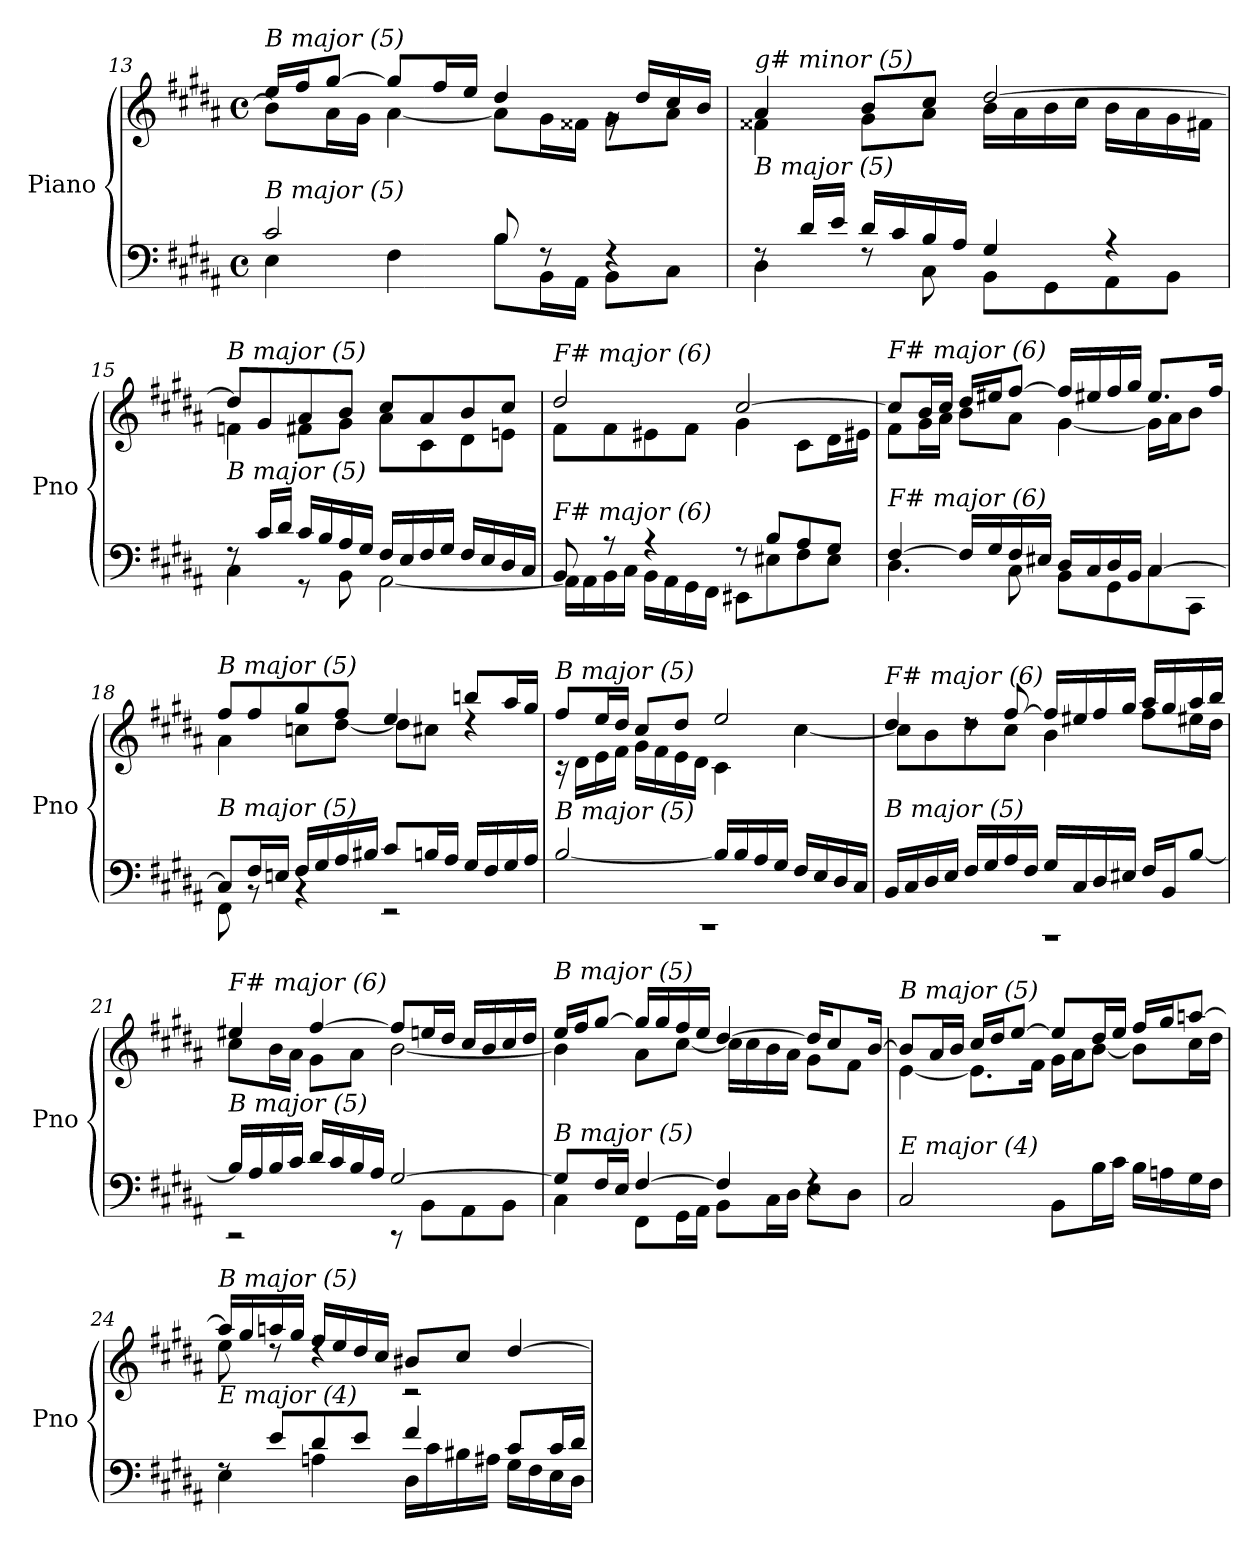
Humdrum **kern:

**kern	**kern
*part1	*part1
*staff2	*staff1
*I"Piano	*
*I'Pno	*
*clefF4	*clefG2
*k[f#c#g#d#a#]	*k[f#c#g#d#a#]
*M4/4	*M4/4
*met(c)	*met(c)
=13	=13
*^	*^
!	!	!LO:TX:i:t=B major (5)	!
!LO:TX:i:t=B major (5)	!	!	!
2c#/	4E\	16ee/LL	8b\L]
.	.	16ff#/J	.
.	.	[8gg#/J	16a#\L
.	.	.	16g#\JJ
.	4F#\	8gg#/L]	[4a#\
.	.	16ff#/L	.
.	.	16ee/JJ	.
8B/	8B\L	4dd#/	8a#\L]
8rF	16BB\L	.	16g#\L
.	16AA#\JJ	.	16f##Xi\JJ
4rF	8BB\L	16rg	8g#\L
.	.	16dd#/LL	.
.	8C#\J	16cc#/	8a#\J
.	.	16b/JJ	.
!!LO:PB:g=z	!!
=14	=14	=14	=14
!	!	!LO:TX:i:t=g# minor (5)	!
!LO:TX:i:t=B major (5)	!	!	!
8rF	4D#\	4a#/	4f##X\
16d#/LL	.	.	.
16e/JJ	.	.	.
16d#/LL	8rF	8b/L	8g#\L
16c#/	.	.	.
16B/	8C#\	8cc#/J	8a#\J
16A#/JJ	.	.	.
4G#/	8BB\L	[2dd#/	16b\LL
.	.	.	16a#\
.	8GG#\	.	16b\
.	.	.	16cc#\JJ
4r	8AA#\	.	16b\LL
.	.	.	16a#\
.	8BB\J	.	16g#\
.	.	.	16f#X\JJ
=15	=15	=15	=15
!	!	!LO:TX:i:t=B major (5)	!
!LO:TX:i:t=B major (5)	!	!	!
8rF	4C#\	8dd#/L]	4fnj\
16c#/LL	.	8g#/	.
16d#/JJ	.	.	.
16c#/LL	8r	8a#/	8f#\L
16B/	.	.	.
16A#/	8BB\	8b/J	8g#\J
16G#/JJ	.	.	.
16F#/LL	[2AA#\	8cc#/L	8a#\L
16E/	.	.	.
16F#/	.	8a#/	8c#\
16G#/JJ	.	.	.
16F#/LL	.	8b/	8d#\
16E/	.	.	.
16D#/	.	8cc#/J	8en\J
16C#/JJ	.	.	.
=16	=16	=16	=16
!	!	!LO:TX:i:t=F# major (6)	!
!LO:TX:i:t=F# major (6)	!	!	!
8BB/	16AA#\LL]	2dd#/	8f#\L
.	16AA#\	.	.
8r	16BB\	.	8f#\
.	16C#\JJ	.	.
4r	16BB\LL	.	8e#X\
.	16AA#\	.	.
.	16GG#\	.	8f#\J
.	16FF#\JJ	.	.
8r	8EE#X\L	[2cc#/	4g#\
8B/L	8E#X\	.	.
8A#/	8F#\	.	8c#\L
8G#/J	8E#\J	.	16d#\L
.	.	.	16e#X\JJ
!!LO:LB:g=z	!!
=17	=17	=17	=17
!	!	!LO:TX:i:t=F# major (6)	!
!LO:TX:i:t=F# major (6)	!	!	!
[4F#/	4.D#\	8cc#/L]	8f#\L
.	.	16b/L	16g#\L
.	.	16cc#/JJ	16a#\JJ
16F#/LL]	.	16dd#/LL	8b\L
16G#/	.	16ee#X/J	.
16F#/	8C#\	[8ff#/J	8a#\J
16E#X/JJ	.	.	.
16D#/LL	8BB\L	16ff#/LL]	[4g#\
16C#/	.	16ee#X/	.
16D#/	8GG#\	16ff#/	.
16BB/JJ	.	16gg#/JJ	.
[4C#/	8C#\	8.ee#/L	16g#\LL]
.	.	.	16a#\J
.	8CC#\J	.	8b\J
.	.	16ff#/Jk	.
=18	=18	=18	=18
!	!	!LO:TX:i:t=B major (5)	!
!LO:TX:i:t=B major (5)	!	!	!
8C#/L]	8FF#\	8ff#/L	4a#\
16F#/L	8rBB	8ff#/	.
16En/JJ	.	.	.
16F#/LL	4rBB	8gg#/	8ccnj\L
16G#/	.	.	.
16A#/	.	8ff#/J	[8dd#\J
16B#Xi/JJ	.	.	.
8c#/L	2r	4ee/	8dd#\L]
16Bn/L	.	.	8cc#\J
16A#/JJ	.	.	.
16G#/LL	.	8bbn/L	4rdd
16F#/	.	.	.
16G#/	.	16aa#/L	.
16A#/JJ	.	16gg#/JJ	.
!!LO:LB:g=z	!!
=19	=19	=19	=19
!	!	!LO:TX:i:t=B major (5)	!
!LO:TX:i:t=B major (5)	!	!	!
1rCC	[2B/	8ff#/L	16r
.	.	.	16d#\LL
.	.	16ee/L	16e\
.	.	16dd#/JJ	16f#\JJ
.	.	8cc#/L	16g#\LL
.	.	.	16f#\
.	.	8dd#/J	16e\
.	.	.	16d#\JJ
.	16B/LL]	2ee/	4c#\
.	16B/	.	.
.	16A#/	.	.
.	16G#/JJ	.	.
.	16F#/LL	.	[4cc#\
.	16E/	.	.
.	16D#/	.	.
.	16C#/JJ	.	.
!!LO:LB:g=z	!!
=20	=20	=20	=20
!	!	!LO:TX:i:t=F# major (6)	!
!LO:TX:i:t=B major (5)	!	!	!
1rAAA	16BB/LL	4dd#/	8cc#\L]
.	16C#/	.	.
.	16D#/	.	8b\
.	16E/JJ	.	.
.	16F#/LL	8rdd	8dd#\
.	16G#/	.	.
.	16A#/	[8ff#/	8cc#\J
.	16F#/JJ	.	.
.	16G#/LL	16ff#/LL]	4b\
.	16C#/	16ee#X/	.
.	16D#/	16ff#/	.
.	16E#Xi/JJ	16gg#/JJ	.
.	16F#/LL	16aa#/LL	8ff#\L
.	16BB/J	16gg#/	.
.	[8B/J	16aa#/	16ee#X\L
.	.	16bb/JJ	16dd#\JJ
=21	=21	=21	=21
!	!	!LO:TX:i:t=F# major (6)	!
!LO:TX:i:t=B major (5)	!	!	!
2rCC	16B/LL]	4ee#X/	8cc#\L
.	16A#/	.	.
.	16B/	.	16b\L
.	16c#/JJ	.	16a#\JJ
.	16d#/LL	[4ff#/	8g#\L
.	16c#/	.	.
.	16B/	.	8a#\J
.	16A#/JJ	.	.
[2G#/	8rCC	8ff#/L]	[2b\
.	8BB\L	16een/L	.
.	.	16dd#/JJ	.
.	8AA#\	16cc#/LL	.
.	.	16b/	.
.	8BB\J	16cc#/	.
.	.	16dd#/JJ	.
!!LO:LB:g=z	!!
=22	=22	=22	=22
!	!	!LO:TX:i:t=B major (5)	!
!LO:TX:i:t=B major (5)	!	!	!
8G#/L]	4C#\	16ee/LL	4b\]
.	.	16ff#/J	.
16F#/L	.	[8gg#/J	.
16E/JJ	.	.	.
[4F#/	8FF#\L	16gg#/LL]	8a#\L
.	.	16gg#/	.
.	16GG#\L	16ff#/	[8cc#\J
.	16AA#\JJ	16ee/JJ	.
4F#/]	8BB\L	[4dd#/	16cc#\LL]
.	.	.	16cc#\
.	16C#\L	.	16b\
.	16D#\JJ	.	16a#\JJ
4rF	8E\L	16dd#/KL]	8g#\L
.	.	8cc#/	.
.	8D#\J	.	8f#\J
.	.	[16b/Jk	.
*v	*v	*	*
!!LO:PB:g=z	!!
=23	=23	=23
!	!LO:TX:i:t=B major (5)	!
!LO:TX:i:t=E major (4)	!	!
2C#/	8b/L]	[4e\
.	16a#/L	.
.	16b/JJ	.
.	16cc#/LL	8.e\L]
.	16dd#/J	.
.	[8ee/J	.
.	.	16f#\Jk
8BB\L	8ee/L]	16g#\LL
.	.	16a#\J
16B\L	16dd#/L	[8b\J
16c#\JJ	16ee/JJ	.
16B\LL	16ff#/LL	8b\L]
16An\	16gg#/J	.
16G#\	[8aan/J	16cc#\L
16F#\JJ	.	16dd#\JJ
=24	=24	=24
*^	*	*
!	!	!LO:TX:i:t=B major (5)	!
!LO:TX:i:t=E major (4)	!	!	!
8rF	4E\	16aa/LL]	8ee\
.	.	16gg#/	.
8e/L	.	16aan/	8rdd
.	.	16gg#/JJ	.
8d#/	4An\	16ff#/LL	4rdd
.	.	16ee/	.
8e/J	.	16dd#/	.
.	.	16cc#/JJ	.
4f#/	16D#\LL	8b#Xi/L	2r
.	16c#\	.	.
.	16B#Xi\	8cc#/J	.
.	16A#X\JJ	.	.
8c#j/L	16G#\LL	[4dd#/	.
.	16F#\	.	.
16c#/L	16E\	.	.
16d#/JJ	16D#\JJ	.	.
*v	*v	*	*
*	*v	*v
=	=
*-	*-
